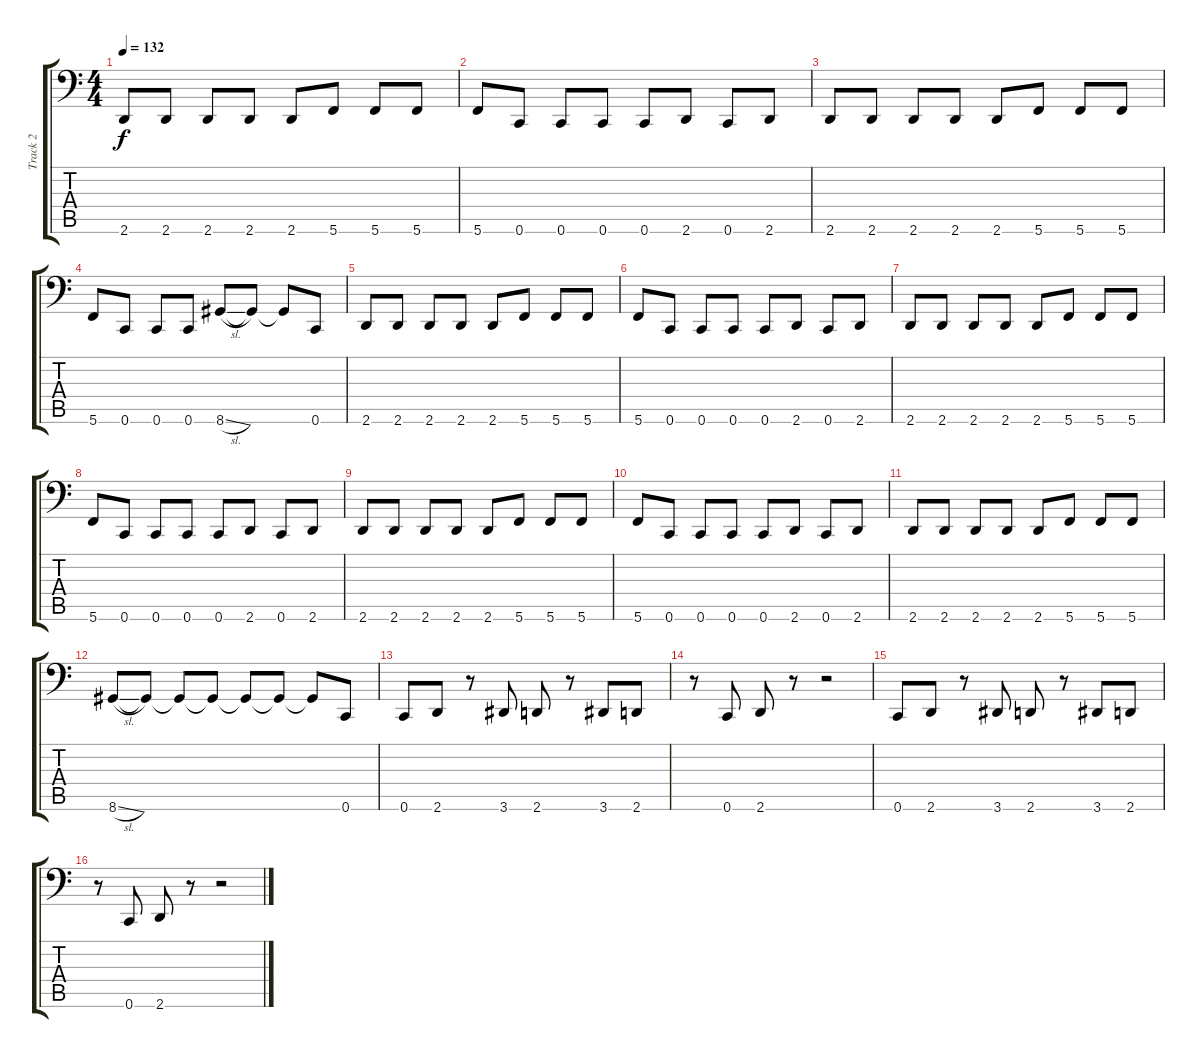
\track ("Track 2" "Track 2") {instrument electricbasspick}
\staff {score tabs}
\tuning (D3 A2 F2 C2 G1 C1) {hide}
\ts (4 4)
\tempo 132
\clef f4
\ks c
2.6.8{dy f} 2.6.8 2.6.8 2.6.8 2.6.8 5.6.8 5.6.8 5.6.8 |
5.6.8 0.6.8 0.6.8 0.6.8 0.6.8 2.6.8 0.6.8 2.6.8 |
2.6.8 2.6.8 2.6.8 2.6.8 2.6.8 5.6.8 5.6.8 5.6.8 |
5.6.8 0.6.8 0.6.8 0.6.8 8.6{sl}.8 8.6{t}.8 8.6{t}.8 0.6.8 |
2.6.8 2.6.8 2.6.8 2.6.8 2.6.8 5.6.8 5.6.8 5.6.8 |
5.6.8 0.6.8 0.6.8 0.6.8 0.6.8 2.6.8 0.6.8 2.6.8 |
2.6.8 2.6.8 2.6.8 2.6.8 2.6.8 5.6.8 5.6.8 5.6.8 |
5.6.8 0.6.8 0.6.8 0.6.8 0.6.8 2.6.8 0.6.8 2.6.8 |
2.6.8 2.6.8 2.6.8 2.6.8 2.6.8 5.6.8 5.6.8 5.6.8 |
5.6.8 0.6.8 0.6.8 0.6.8 0.6.8 2.6.8 0.6.8 2.6.8 |
2.6.8 2.6.8 2.6.8 2.6.8 2.6.8 5.6.8 5.6.8 5.6.8 |
8.6{sl}.8 8.6{t}.8 8.6{t}.8 8.6{t}.8 8.6{t}.8 8.6{t}.8 8.6{t}.8 0.6.8 |
0.6.8 2.6.8 r.8 3.6.8 2.6.8 r.8 3.6.8 2.6.8 |
r.8 0.6.8 2.6.8 r.8 r.2 |
0.6.8 2.6.8 r.8 3.6.8 2.6.8 r.8 3.6.8 2.6.8 |
r.8 0.6.8 2.6.8 r.8 r.2
